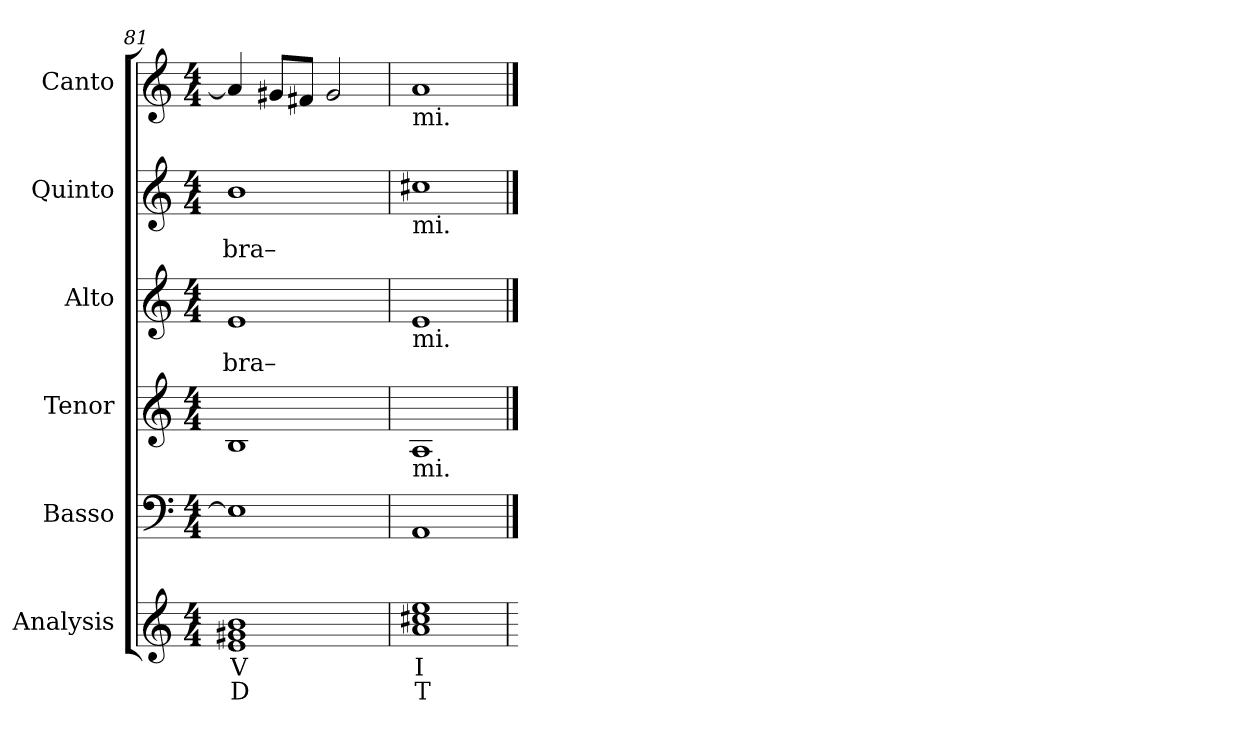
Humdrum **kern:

**kern	**text	**text	**kern	**kern	**kern	**text	**kern	**text	**kern
*part6	*part6	*part6	*part5	*part4	*part3	*part3	*part2	*part2	*part1
*staff6	*staff6	*staff6	*staff5	*staff4	*staff3	*staff3	*staff2	*staff2	*staff1
*I"Analysis	*	*	*I"Basso	*I"Tenor	*I"Alto	*	*I"Quinto	*	*I"Canto
*	*	*	*clefF4	*clefG2	*clefG2	*	*clefG2	*	*clefG2
*k[]	*	*	*k[]	*k[]	*k[]	*	*k[]	*	*k[]
*M4/4	*	*	*M4/4	*M4/4	*M4/4	*	*M4/4	*	*M4/4
=81	=81	=81	=81	=81	=81	=81	=81	=81	=81
!	!	!	!	!	!	!LO:LY:b	!	!	!
!	!	!	!	!	!	!	!	!LO:LY:b	!
1e 1g#X 1b	V	D	1E]	1B	1e	bra–	1b	bra–	4a/]
.	.	.	.	.	.	.	.	.	8g#X/L
.	.	.	.	.	.	.	.	.	8f#X/J
.	.	.	.	.	.	.	.	.	2g#/
=82	=82	=82	=82	=82	=82	=82	=82	=82	=82
!	!	!	!	!	!	!	!	!	!LO:TX:b:t=mi.
!	!	!	!	!	!	!	!LO:TX:b:t=mi.	!	!
!	!	!	!	!	!LO:TX:b:t=mi.	!	!	!	!
!	!	!	!	!LO:TX:b:t=mi.	!	!	!	!	!
1a 1cc#X 1ee	I	T	1AA	1A	1e	.	1cc#X	.	1a
=	==	==	==	==	==	==	==	==	==
*-	*-	*-	*-	*-	*-	*-	*-	*-	*-
